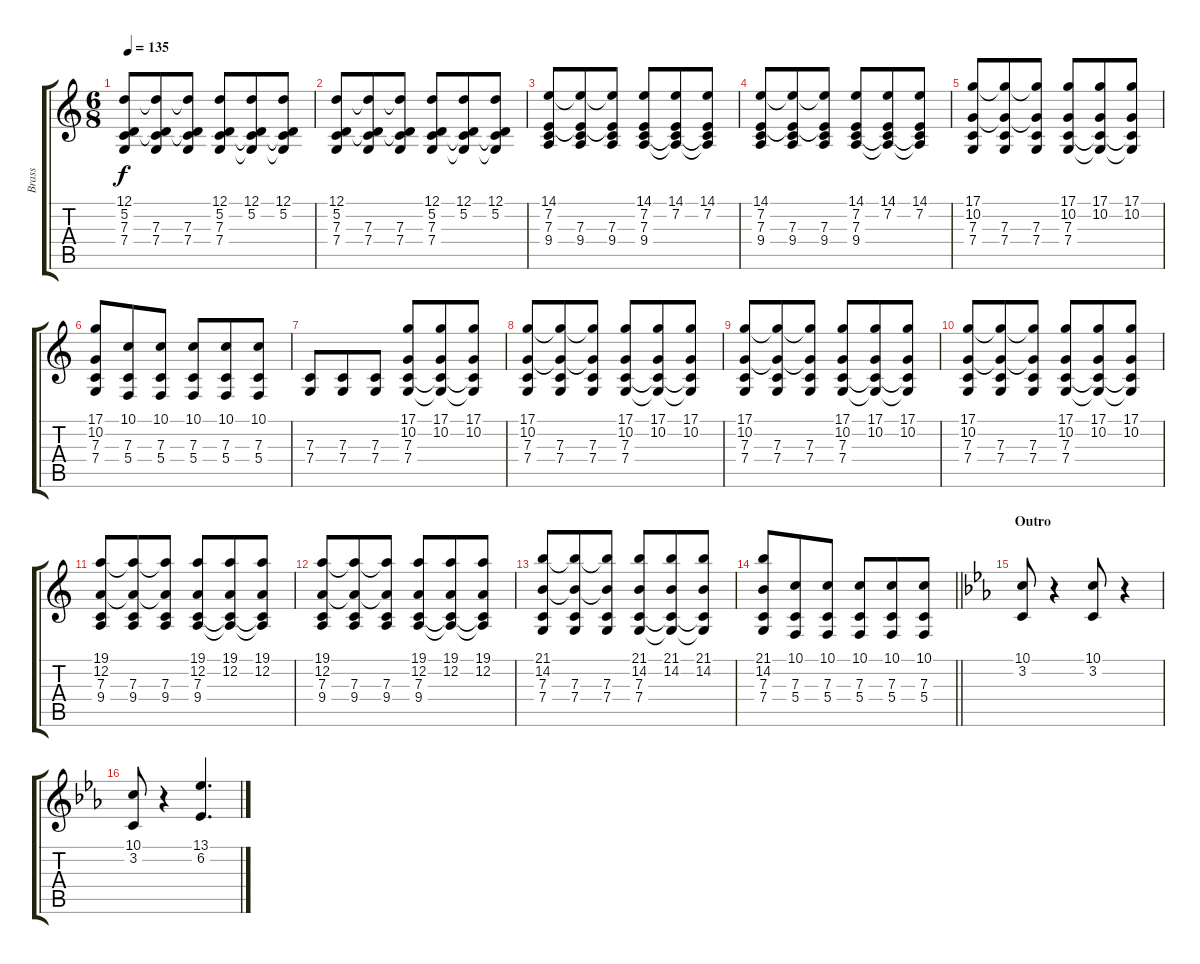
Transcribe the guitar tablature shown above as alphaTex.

\track ("Brass" "Brass") {instrument brasssection}
\staff {score tabs}
\tuning (D4 A3 F3 C3 G2 C2) {hide}
\ts (6 8)
\tempo 135
\clef g2
\ks c
(12.1 5.2 7.3 7.4).8{dy f} (12.1{t} 5.2{t} 7.3 7.4).8 (12.1{t} 5.2{t} 7.3 7.4).8 (12.1 5.2 7.3 7.4).8 (12.1 5.2 7.3{t} 7.4{t}).8 (12.1 5.2 7.3{t} 7.4{t}).8 |
(12.1 5.2 7.3 7.4).8 (12.1{t} 5.2{t} 7.3 7.4).8 (12.1{t} 5.2{t} 7.3 7.4).8 (12.1 5.2 7.3 7.4).8 (12.1 5.2 7.3{t} 7.4{t}).8 (12.1 5.2 7.3{t} 7.4{t}).8 |
(14.1 7.2 7.3 9.4).8 (14.1{t} 7.2{t} 7.3 9.4).8 (14.1{t} 7.2{t} 7.3 9.4).8 (14.1 7.2 7.3 9.4).8 (14.1 7.2 7.3{t} 9.4{t}).8 (14.1 7.2 7.3{t} 9.4{t}).8 |
(14.1 7.2 7.3 9.4).8 (14.1{t} 7.2{t} 7.3 9.4).8 (14.1{t} 7.2{t} 7.3 9.4).8 (14.1 7.2 7.3 9.4).8 (14.1 7.2 7.3{t} 9.4{t}).8 (14.1 7.2 7.3{t} 9.4{t}).8 |
(17.1 10.2 7.3 7.4).8 (17.1{t} 10.2{t} 7.3 7.4).8 (17.1{t} 10.2{t} 7.3 7.4).8 (17.1 10.2 7.3 7.4).8 (17.1 10.2 7.3{t} 7.4{t}).8 (17.1 10.2 7.3{t} 7.4{t}).8 |
(17.1 10.2 7.3 7.4).8 (10.1 7.3 5.4).8 (10.1 7.3 5.4).8 (10.1 7.3 5.4).8 (10.1 7.3 5.4).8 (10.1 7.3 5.4).8 |
(7.3 7.4).8 (7.3 7.4).8 (7.3 7.4).8 (17.1 10.2 7.3 7.4).8 (17.1 10.2 7.3{t} 7.4{t}).8 (17.1 10.2 7.3{t} 7.4{t}).8 |
(17.1 10.2 7.3 7.4).8 (17.1{t} 10.2{t} 7.3 7.4).8 (17.1{t} 10.2{t} 7.3 7.4).8 (17.1 10.2 7.3 7.4).8 (17.1 10.2 7.3{t} 7.4{t}).8 (17.1 10.2 7.3{t} 7.4{t}).8 |
(17.1 10.2 7.3 7.4).8 (17.1{t} 10.2{t} 7.3 7.4).8 (17.1{t} 10.2{t} 7.3 7.4).8 (17.1 10.2 7.3 7.4).8 (17.1 10.2 7.3{t} 7.4{t}).8 (17.1 10.2 7.3{t} 7.4{t}).8 |
(17.1 10.2 7.3 7.4).8 (17.1{t} 10.2{t} 7.3 7.4).8 (17.1{t} 10.2{t} 7.3 7.4).8 (17.1 10.2 7.3 7.4).8 (17.1 10.2 7.3{t} 7.4{t}).8 (17.1 10.2 7.3{t} 7.4{t}).8 |
(19.1 12.2 7.3 9.4).8 (19.1{t} 12.2{t} 7.3 9.4).8 (19.1{t} 12.2{t} 7.3 9.4).8 (19.1 12.2 7.3 9.4).8 (19.1 12.2 7.3{t} 9.4{t}).8 (19.1 12.2 7.3{t} 9.4{t}).8 |
(19.1 12.2 7.3 9.4).8 (19.1{t} 12.2{t} 7.3 9.4).8 (19.1{t} 12.2{t} 7.3 9.4).8 (19.1 12.2 7.3 9.4).8 (19.1 12.2 7.3{t} 9.4{t}).8 (19.1 12.2 7.3{t} 9.4{t}).8 |
(21.1 14.2 7.3 7.4).8 (21.1{t} 14.2{t} 7.3 7.4).8 (21.1{t} 14.2{t} 7.3 7.4).8 (21.1 14.2 7.3 7.4).8 (21.1 14.2 7.3{t} 7.4{t}).8 (21.1 14.2 7.3{t} 7.4{t}).8 |
\barLineRight lightlight
(21.1 14.2 7.3 7.4).8 (10.1 7.3 5.4).8 (10.1 7.3 5.4).8 (10.1 7.3 5.4).8 (10.1 7.3 5.4).8 (10.1 7.3 5.4).8 |
\section ("" "Outro")
\ks cminor
(10.1 3.2).8 r.4 (10.1 3.2).8 r.4 |
(10.1 3.2).8 r.4 (13.1 6.2).4{d}
